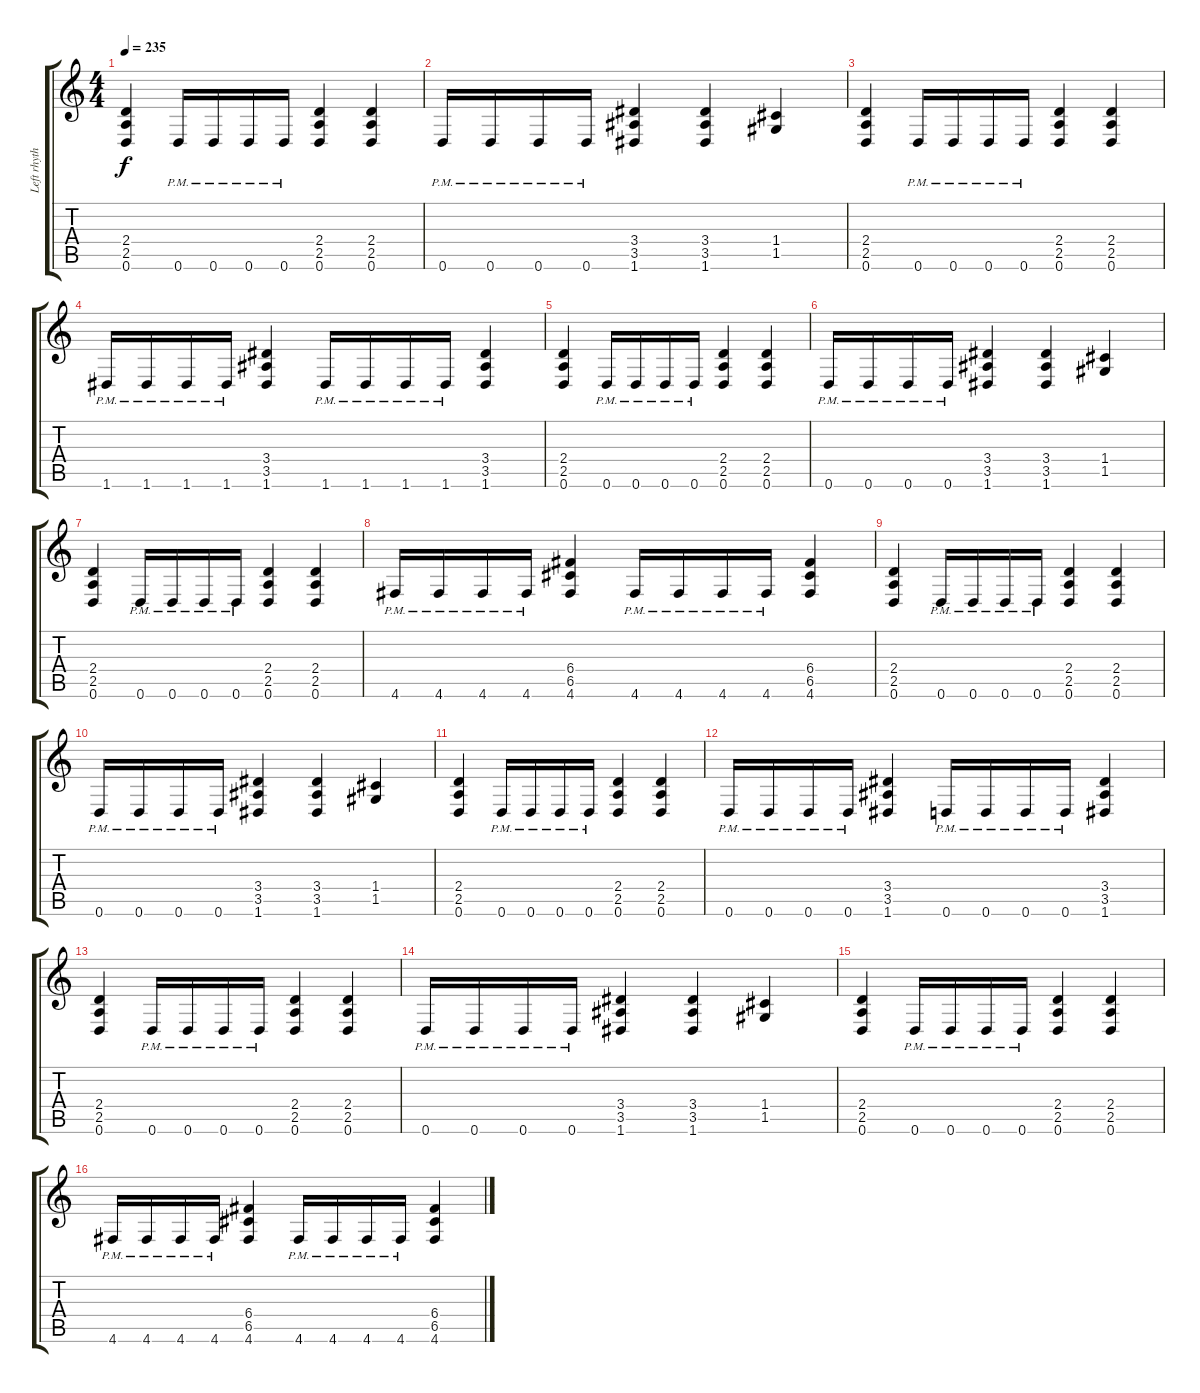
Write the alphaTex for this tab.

\track ("Left rhythm" "Left rhyth") {instrument distortionguitar}
\staff {score tabs}
\tuning (D4 A3 F3 C3 G2 D2) {hide}
\ts (4 4)
\tempo 235
\clef g2
\ks c
(2.4 2.5 0.6).4{dy f} 0.6{pm}.16 0.6{pm}.16 0.6{pm}.16 0.6{pm}.16 (2.4 2.5 0.6).4 (2.4 2.5 0.6).4 |
0.6{pm}.16 0.6{pm}.16 0.6{pm}.16 0.6{pm}.16 (3.4 3.5 1.6).4 (3.4 3.5 1.6).4 (1.4 1.5).4 |
(2.4 2.5 0.6).4 0.6{pm}.16 0.6{pm}.16 0.6{pm}.16 0.6{pm}.16 (2.4 2.5 0.6).4 (2.4 2.5 0.6).4 |
1.6{pm}.16 1.6{pm}.16 1.6{pm}.16 1.6{pm}.16 (3.4 3.5 1.6).4 1.6{pm}.16 1.6{pm}.16 1.6{pm}.16 1.6{pm}.16 (3.4 3.5 1.6).4 |
(2.4 2.5 0.6).4 0.6{pm}.16 0.6{pm}.16 0.6{pm}.16 0.6{pm}.16 (2.4 2.5 0.6).4 (2.4 2.5 0.6).4 |
0.6{pm}.16 0.6{pm}.16 0.6{pm}.16 0.6{pm}.16 (3.4 3.5 1.6).4 (3.4 3.5 1.6).4 (1.4 1.5).4 |
(2.4 2.5 0.6).4 0.6{pm}.16 0.6{pm}.16 0.6{pm}.16 0.6{pm}.16 (2.4 2.5 0.6).4 (2.4 2.5 0.6).4 |
4.6{pm}.16 4.6{pm}.16 4.6{pm}.16 4.6{pm}.16 (6.4 6.5 4.6).4 4.6{pm}.16 4.6{pm}.16 4.6{pm}.16 4.6{pm}.16 (6.4 6.5 4.6).4 |
(2.4 2.5 0.6).4 0.6{pm}.16 0.6{pm}.16 0.6{pm}.16 0.6{pm}.16 (2.4 2.5 0.6).4 (2.4 2.5 0.6).4 |
0.6{pm}.16 0.6{pm}.16 0.6{pm}.16 0.6{pm}.16 (3.4 3.5 1.6).4 (3.4 3.5 1.6).4 (1.4 1.5).4 |
(2.4 2.5 0.6).4 0.6{pm}.16 0.6{pm}.16 0.6{pm}.16 0.6{pm}.16 (2.4 2.5 0.6).4 (2.4 2.5 0.6).4 |
0.6{pm}.16 0.6{pm}.16 0.6{pm}.16 0.6{pm}.16 (3.4 3.5 1.6).4 0.6{pm}.16 0.6{pm}.16 0.6{pm}.16 0.6{pm}.16 (3.4 3.5 1.6).4 |
(2.4 2.5 0.6).4 0.6{pm}.16 0.6{pm}.16 0.6{pm}.16 0.6{pm}.16 (2.4 2.5 0.6).4 (2.4 2.5 0.6).4 |
0.6{pm}.16 0.6{pm}.16 0.6{pm}.16 0.6{pm}.16 (3.4 3.5 1.6).4 (3.4 3.5 1.6).4 (1.4 1.5).4 |
(2.4 2.5 0.6).4 0.6{pm}.16 0.6{pm}.16 0.6{pm}.16 0.6{pm}.16 (2.4 2.5 0.6).4 (2.4 2.5 0.6).4 |
4.6{pm}.16 4.6{pm}.16 4.6{pm}.16 4.6{pm}.16 (6.4 6.5 4.6).4 4.6{pm}.16 4.6{pm}.16 4.6{pm}.16 4.6{pm}.16 (6.4 6.5 4.6).4
